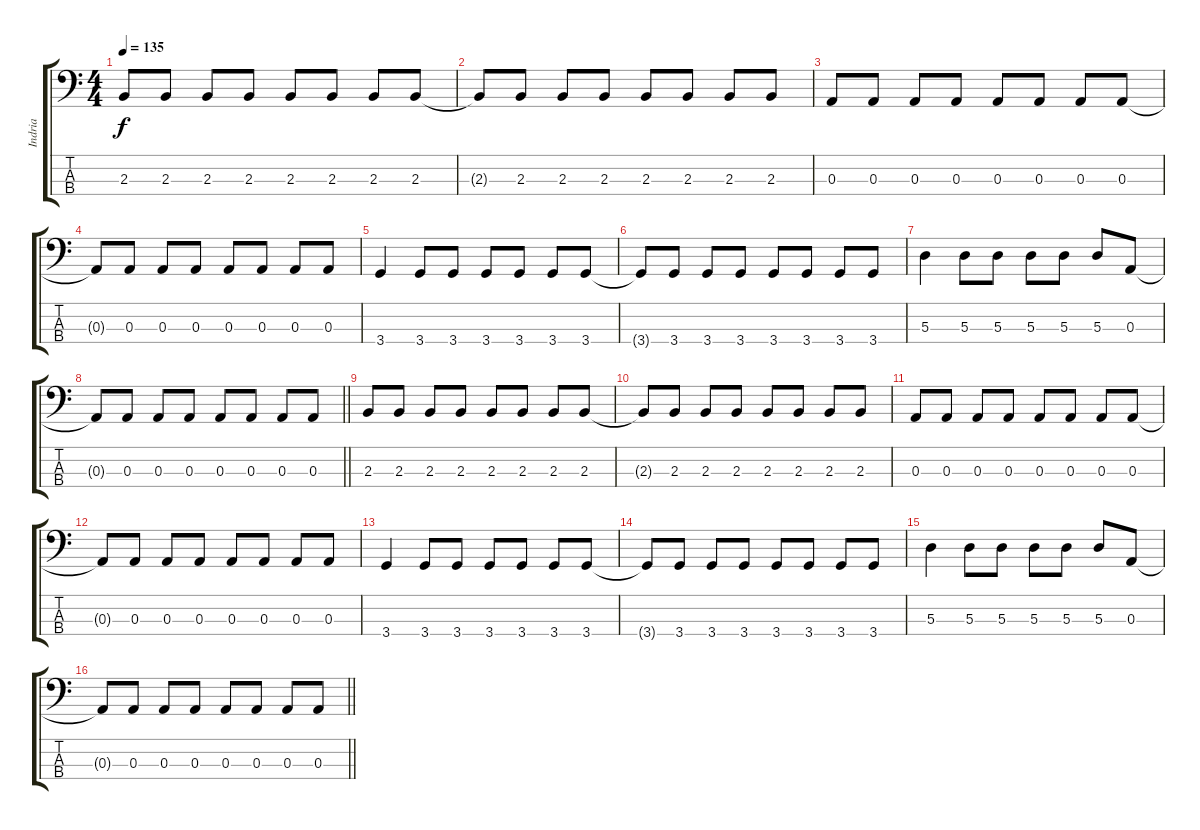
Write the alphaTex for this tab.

\track ("Indria" "Indria") {instrument electricbasspick}
\staff {score tabs}
\tuning (G2 D2 A1 E1) {hide}
\ts (4 4)
\tempo 135
\clef f4
\ks c
2.3.8{dy f} 2.3.8 2.3.8 2.3.8 2.3.8 2.3.8 2.3.8 2.3.8 |
2.3{t}.8 2.3.8 2.3.8 2.3.8 2.3.8 2.3.8 2.3.8 2.3.8 |
0.3.8 0.3.8 0.3.8 0.3.8 0.3.8 0.3.8 0.3.8 0.3.8 |
0.3{t}.8 0.3.8 0.3.8 0.3.8 0.3.8 0.3.8 0.3.8 0.3.8 |
3.4.4 3.4.8 3.4.8 3.4.8 3.4.8 3.4.8 3.4.8 |
3.4{t}.8 3.4.8 3.4.8 3.4.8 3.4.8 3.4.8 3.4.8 3.4.8 |
5.3.4 5.3.8 5.3.8 5.3.8 5.3.8 5.3.8 0.3.8 |
\barLineRight lightlight
0.3{t}.8 0.3.8 0.3.8 0.3.8 0.3.8 0.3.8 0.3.8 0.3.8 |
2.3.8 2.3.8 2.3.8 2.3.8 2.3.8 2.3.8 2.3.8 2.3.8 |
2.3{t}.8 2.3.8 2.3.8 2.3.8 2.3.8 2.3.8 2.3.8 2.3.8 |
0.3.8 0.3.8 0.3.8 0.3.8 0.3.8 0.3.8 0.3.8 0.3.8 |
0.3{t}.8 0.3.8 0.3.8 0.3.8 0.3.8 0.3.8 0.3.8 0.3.8 |
3.4.4 3.4.8 3.4.8 3.4.8 3.4.8 3.4.8 3.4.8 |
3.4{t}.8 3.4.8 3.4.8 3.4.8 3.4.8 3.4.8 3.4.8 3.4.8 |
5.3.4 5.3.8 5.3.8 5.3.8 5.3.8 5.3.8 0.3.8 |
\barLineRight lightlight
0.3{t}.8 0.3.8 0.3.8 0.3.8 0.3.8 0.3.8 0.3.8 0.3.8
